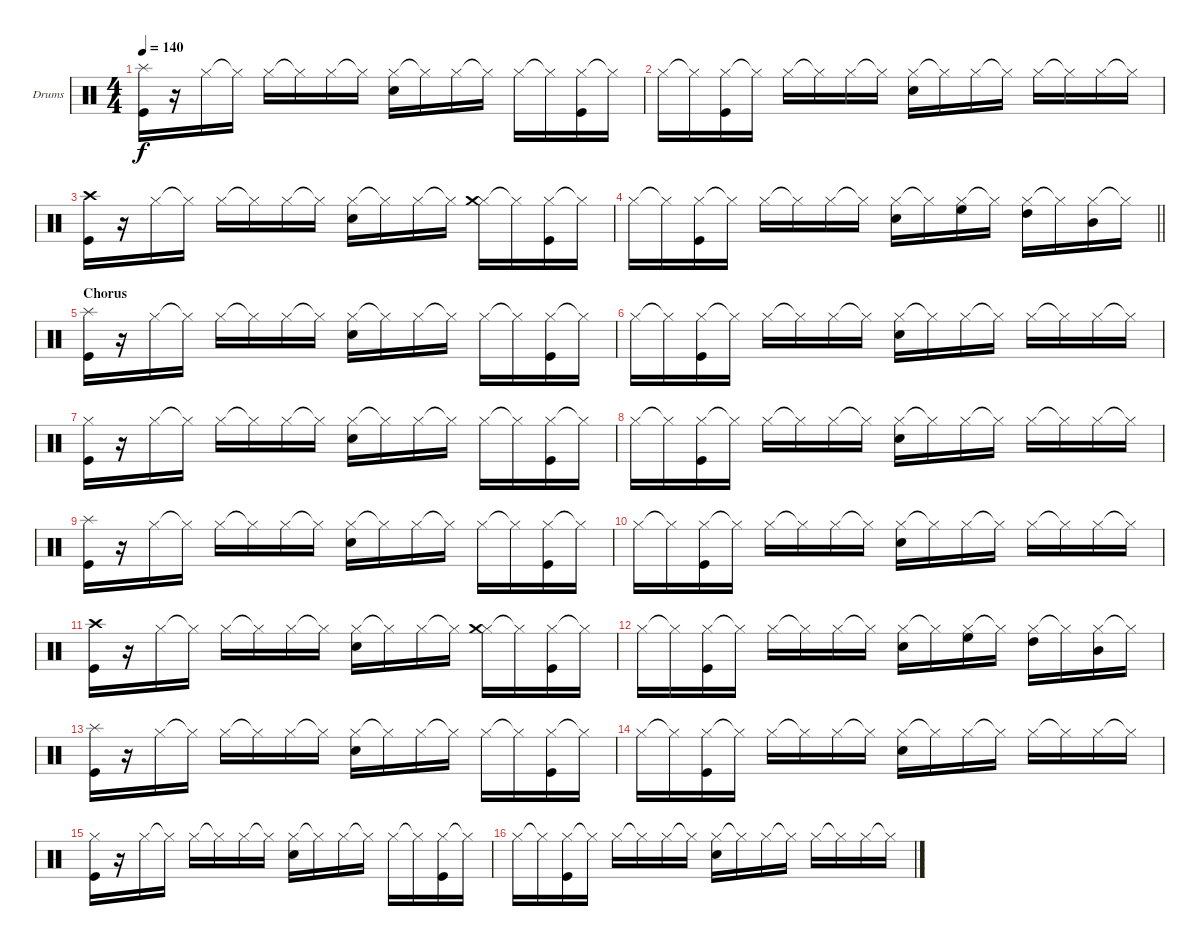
\bracketExtendMode groupsimilarinstruments
\firstSystemTrackNameOrientation horizontal
\otherSystemsTrackNameOrientation horizontal
\track ("Drumkit" "Drums") {instrument percussion}
\staff {score}
\articulation defaults
\ts (4 4)
\tempo 140
\clef neutral
\ks c
("Splash (hit)" "Kick (hit)").16{dy f} r.16 "Hi-Hat (closed)".16 "Hi-Hat (closed)"{t}.16 "Hi-Hat (closed)".16 "Hi-Hat (closed)"{t}.16 "Hi-Hat (closed)".16 "Hi-Hat (closed)"{t}.16 ("Hi-Hat (closed)" "Snare (hit) 2").16 "Hi-Hat (closed)"{t}.16 "Hi-Hat (closed)".16 "Hi-Hat (closed)"{t}.16 "Hi-Hat (closed)".16 "Hi-Hat (closed)"{t}.16 ("Hi-Hat (closed)" "Kick (hit)").16 "Hi-Hat (closed)"{t}.16 |
"Hi-Hat (closed)".16 "Hi-Hat (closed)"{t}.16 ("Hi-Hat (closed)" "Kick (hit)").16 "Hi-Hat (closed)"{t}.16 "Hi-Hat (closed)".16 "Hi-Hat (closed)"{t}.16 "Hi-Hat (closed)".16 "Hi-Hat (closed)"{t}.16 ("Hi-Hat (closed)" "Snare (hit) 2").16 "Hi-Hat (closed)"{t}.16 "Hi-Hat (closed)".16 "Hi-Hat (closed)"{t}.16 "Hi-Hat (closed)".16 "Hi-Hat (closed)"{t}.16 "Hi-Hat (closed)".16 "Hi-Hat (closed)"{t}.16 |
("Crash high (hit)" "Kick (hit)").16 r.16 "Hi-Hat (closed)".16 "Hi-Hat (closed)"{t}.16 "Hi-Hat (closed)".16 "Hi-Hat (closed)"{t}.16 "Hi-Hat (closed)".16 "Hi-Hat (closed)"{t}.16 ("Hi-Hat (closed)" "Snare (hit) 2").16 "Hi-Hat (closed)"{t}.16 "Hi-Hat (closed)".16 "Hi-Hat (closed)"{t}.16 ("Hi-Hat (closed)" "Crash medium (hit)").16 "Hi-Hat (closed)"{t}.16 ("Hi-Hat (closed)" "Kick (hit)").16 "Hi-Hat (closed)"{t}.16 |
\barLineRight lightlight "Hi-Hat (closed)".16 "Hi-Hat (closed)"{t}.16
("Hi-Hat (closed)" "Kick (hit)").16 "Hi-Hat (closed)"{t}.16 "Hi-Hat (closed)".16 "Hi-Hat (closed)"{t}.16 "Hi-Hat (closed)".16 "Hi-Hat (closed)"{t}.16 ("Hi-Hat (closed)" "Snare (hit) 2").16 "Hi-Hat (closed)"{t}.16 ("Hi-Hat (closed)" "High Floor Tom (hit)").16 "Hi-Hat (closed)"{t}.16 ("Hi-Hat (closed)" "High Tom (hit)").16 "Hi-Hat (closed)"{t}.16 ("Hi-Hat (closed)" "Mid Tom (hit)").16 "Hi-Hat (closed)"{t}.16 |
\section ("" "Chorus")
("Splash (hit)" "Kick (hit)").16 r.16 "Hi-Hat (closed)".16 "Hi-Hat (closed)"{t}.16 "Hi-Hat (closed)".16 "Hi-Hat (closed)"{t}.16 "Hi-Hat (closed)".16 "Hi-Hat (closed)"{t}.16 ("Hi-Hat (closed)" "Snare (hit) 2").16 "Hi-Hat (closed)"{t}.16 "Hi-Hat (closed)".16 "Hi-Hat (closed)"{t}.16 "Hi-Hat (closed)".16 "Hi-Hat (closed)"{t}.16 ("Hi-Hat (closed)" "Kick (hit)").16 "Hi-Hat (closed)"{t}.16 |
"Hi-Hat (closed)".16 "Hi-Hat (closed)"{t}.16 ("Hi-Hat (closed)" "Kick (hit)").16 "Hi-Hat (closed)"{t}.16 "Hi-Hat (closed)".16 "Hi-Hat (closed)"{t}.16 "Hi-Hat (closed)".16 "Hi-Hat (closed)"{t}.16 ("Hi-Hat (closed)" "Snare (hit) 2").16 "Hi-Hat (closed)"{t}.16 "Hi-Hat (closed)".16 "Hi-Hat (closed)"{t}.16 "Hi-Hat (closed)".16 "Hi-Hat (closed)"{t}.16 "Hi-Hat (closed)".16 "Hi-Hat (closed)"{t}.16 |
("Hi-Hat (closed)" "Kick (hit)").16 r.16 "Hi-Hat (closed)".16 "Hi-Hat (closed)"{t}.16 "Hi-Hat (closed)".16 "Hi-Hat (closed)"{t}.16 "Hi-Hat (closed)".16 "Hi-Hat (closed)"{t}.16 ("Hi-Hat (closed)" "Snare (hit) 2").16 "Hi-Hat (closed)"{t}.16 "Hi-Hat (closed)".16 "Hi-Hat (closed)"{t}.16 "Hi-Hat (closed)".16 "Hi-Hat (closed)"{t}.16 ("Hi-Hat (closed)" "Kick (hit)").16 "Hi-Hat (closed)"{t}.16 |
"Hi-Hat (closed)".16 "Hi-Hat (closed)"{t}.16 ("Hi-Hat (closed)" "Kick (hit)").16 "Hi-Hat (closed)"{t}.16 "Hi-Hat (closed)".16 "Hi-Hat (closed)"{t}.16 "Hi-Hat (closed)".16 "Hi-Hat (closed)"{t}.16 ("Hi-Hat (closed)" "Snare (hit) 2").16 "Hi-Hat (closed)"{t}.16 "Hi-Hat (closed)".16 "Hi-Hat (closed)"{t}.16 "Hi-Hat (closed)".16 "Hi-Hat (closed)"{t}.16 "Hi-Hat (closed)".16 "Hi-Hat (closed)"{t}.16 |
("Splash (hit)" "Kick (hit)").16 r.16 "Hi-Hat (closed)".16 "Hi-Hat (closed)"{t}.16 "Hi-Hat (closed)".16 "Hi-Hat (closed)"{t}.16 "Hi-Hat (closed)".16 "Hi-Hat (closed)"{t}.16 ("Hi-Hat (closed)" "Snare (hit) 2").16 "Hi-Hat (closed)"{t}.16 "Hi-Hat (closed)".16 "Hi-Hat (closed)"{t}.16 "Hi-Hat (closed)".16 "Hi-Hat (closed)"{t}.16 ("Hi-Hat (closed)" "Kick (hit)").16 "Hi-Hat (closed)"{t}.16 |
"Hi-Hat (closed)".16 "Hi-Hat (closed)"{t}.16 ("Hi-Hat (closed)" "Kick (hit)").16 "Hi-Hat (closed)"{t}.16 "Hi-Hat (closed)".16 "Hi-Hat (closed)"{t}.16 "Hi-Hat (closed)".16 "Hi-Hat (closed)"{t}.16 ("Hi-Hat (closed)" "Snare (hit) 2").16 "Hi-Hat (closed)"{t}.16 "Hi-Hat (closed)".16 "Hi-Hat (closed)"{t}.16 "Hi-Hat (closed)".16 "Hi-Hat (closed)"{t}.16 "Hi-Hat (closed)".16 "Hi-Hat (closed)"{t}.16 |
("Crash high (hit)" "Kick (hit)").16 r.16 "Hi-Hat (closed)".16 "Hi-Hat (closed)"{t}.16 "Hi-Hat (closed)".16 "Hi-Hat (closed)"{t}.16 "Hi-Hat (closed)".16 "Hi-Hat (closed)"{t}.16 ("Hi-Hat (closed)" "Snare (hit) 2").16 "Hi-Hat (closed)"{t}.16 "Hi-Hat (closed)".16 "Hi-Hat (closed)"{t}.16 ("Hi-Hat (closed)" "Crash medium (hit)").16 "Hi-Hat (closed)"{t}.16 ("Hi-Hat (closed)" "Kick (hit)").16 "Hi-Hat (closed)"{t}.16 |
"Hi-Hat (closed)".16 "Hi-Hat (closed)"{t}.16 ("Hi-Hat (closed)" "Kick (hit)").16 "Hi-Hat (closed)"{t}.16 "Hi-Hat (closed)".16 "Hi-Hat (closed)"{t}.16 "Hi-Hat (closed)".16 "Hi-Hat (closed)"{t}.16 ("Hi-Hat (closed)" "Snare (hit) 2").16 "Hi-Hat (closed)"{t}.16 ("Hi-Hat (closed)" "High Floor Tom (hit)").16 "Hi-Hat (closed)"{t}.16 ("Hi-Hat (closed)" "High Tom (hit)").16 "Hi-Hat (closed)"{t}.16 ("Hi-Hat (closed)" "Mid Tom (hit)").16 "Hi-Hat (closed)"{t}.16 |
("Splash (hit)" "Kick (hit)").16 r.16 "Hi-Hat (closed)".16 "Hi-Hat (closed)"{t}.16 "Hi-Hat (closed)".16 "Hi-Hat (closed)"{t}.16 "Hi-Hat (closed)".16 "Hi-Hat (closed)"{t}.16 ("Hi-Hat (closed)" "Snare (hit) 2").16 "Hi-Hat (closed)"{t}.16 "Hi-Hat (closed)".16 "Hi-Hat (closed)"{t}.16 "Hi-Hat (closed)".16 "Hi-Hat (closed)"{t}.16 ("Hi-Hat (closed)" "Kick (hit)").16 "Hi-Hat (closed)"{t}.16 |
"Hi-Hat (closed)".16 "Hi-Hat (closed)"{t}.16 ("Hi-Hat (closed)" "Kick (hit)").16 "Hi-Hat (closed)"{t}.16 "Hi-Hat (closed)".16 "Hi-Hat (closed)"{t}.16 "Hi-Hat (closed)".16 "Hi-Hat (closed)"{t}.16 ("Hi-Hat (closed)" "Snare (hit) 2").16 "Hi-Hat (closed)"{t}.16 "Hi-Hat (closed)".16 "Hi-Hat (closed)"{t}.16 "Hi-Hat (closed)".16 "Hi-Hat (closed)"{t}.16 "Hi-Hat (closed)".16 "Hi-Hat (closed)"{t}.16 |
("Hi-Hat (closed)" "Kick (hit)").16 r.16 "Hi-Hat (closed)".16 "Hi-Hat (closed)"{t}.16 "Hi-Hat (closed)".16 "Hi-Hat (closed)"{t}.16 "Hi-Hat (closed)".16 "Hi-Hat (closed)"{t}.16 ("Hi-Hat (closed)" "Snare (hit) 2").16 "Hi-Hat (closed)"{t}.16 "Hi-Hat (closed)".16 "Hi-Hat (closed)"{t}.16 "Hi-Hat (closed)".16 "Hi-Hat (closed)"{t}.16 ("Hi-Hat (closed)" "Kick (hit)").16 "Hi-Hat (closed)"{t}.16 |
"Hi-Hat (closed)".16 "Hi-Hat (closed)"{t}.16 ("Hi-Hat (closed)" "Kick (hit)").16 "Hi-Hat (closed)"{t}.16 "Hi-Hat (closed)".16 "Hi-Hat (closed)"{t}.16 "Hi-Hat (closed)".16 "Hi-Hat (closed)"{t}.16 ("Hi-Hat (closed)" "Snare (hit) 2").16 "Hi-Hat (closed)"{t}.16 "Hi-Hat (closed)".16 "Hi-Hat (closed)"{t}.16 "Hi-Hat (closed)".16 "Hi-Hat (closed)"{t}.16 "Hi-Hat (closed)".16 "Hi-Hat (closed)"{t}.16
